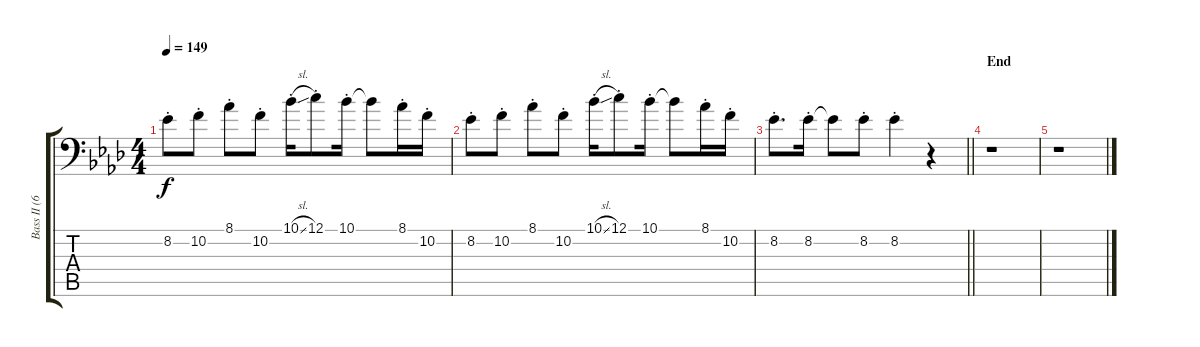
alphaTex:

\track ("Bass II (6-Strings)" "Bass II (6") {instrument electricbasspick}
\staff {score tabs}
\tuning (C3 G2 D2 A1 E1 B0) {hide}
\ts (4 4)
\tempo 149
\clef f4
\ks ab
8.2{st}.8{dy f} 10.2{st}.8 8.1{st}.8 10.2{st}.8 10.1{sl st}.16 12.1{st}.8 10.1{st}.16 10.1{t}.8 8.1{st}.16 10.2{st}.16 |
8.2{st}.8 10.2{st}.8 8.1{st}.8 10.2{st}.8 10.1{sl st}.16 12.1{st}.8 10.1{st}.16 10.1{t}.8 8.1{st}.16 10.2{st}.16 |
\barLineRight lightlight
8.2{st}.8{d} 8.2{st}.16 8.2{t}.8 8.2{st}.8 8.2{st}.4 r.4 |
\section ("" "End")
r.1 |
r.1
